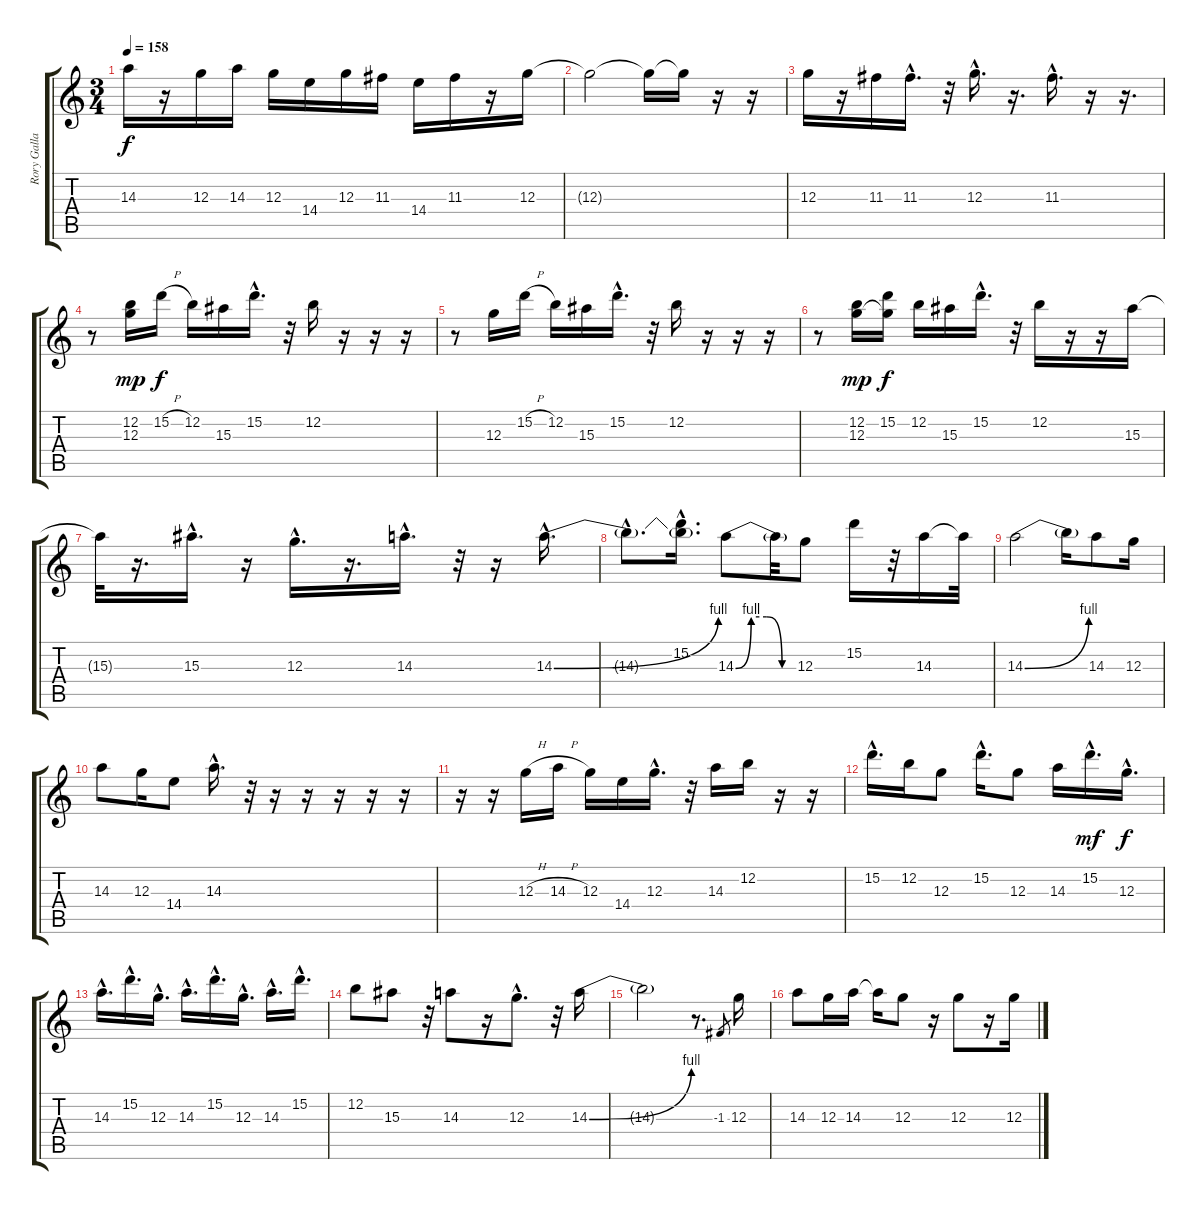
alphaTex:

\track ("Rory Gallagher (For Sound)" "Rory Galla") {instrument electricguitarclean}
\staff {score tabs}
\tuning (E4 B3 G3 D3 A2 E2) {hide}
\ts (3 4)
\tempo 158
\clef g2
\ks c
14.3.16{dy f} r.16 12.3.16 14.3.16 12.3.16 14.4.16 12.3.16 11.3.16 14.4.16 11.3.16 r.16 12.3.16 |
12.3{t}.2 12.3{t}.16 12.3{t}.16 r.16 r.16 |
12.3.16 r.16 11.3.16 11.3{hac}.16{d} r.32 12.3{hac}.16{d} r.16{d} 11.3{hac}.16{d} r.16 r.16{d} |
r.8 (12.2 12.3).16{dy mp} 15.2{h}.16{dy f} 12.2.16 15.3.16 15.2{hac}.16{d} r.32 12.2.16 r.16 r.16 r.16 |
r.8 12.3.16 15.2{h}.16 12.2.16 15.3.16 15.2{hac}.16{d} r.32 12.2.16 r.16 r.16 r.16 |
r.8 (12.2 12.3).16{dy mp} (15.2 12.3{t}).16{dy f} 12.2.16 15.3.16 15.2{hac}.16{d} r.32 12.2.16 r.16 r.16 15.3.16 |
15.3{t}.32 r.16{d} 15.3{hac}.16{d} r.16 12.3{hac}.16{d} r.16{d} 14.3{hac}.16{d} r.32 r.16 14.3{be (bend 0 0 60 4) hac}.16{d} |
14.3{hac t}.8{d} (15.2{hac} 14.3{hac t}).16{d} 14.3{be (custom 0 0 15 4 30 4 45 0 60 0)}.8 14.3{t}.32 12.3.8 15.2.16 r.32 14.3.16 14.3{t}.32 |
14.3{be (bend 0 0 60 4)}.2 14.3{t}.16 14.3.8 12.3.16 |
14.3.8 12.3.16 14.4.8 14.3{hac}.16{d} r.32 r.16 r.16 r.16 r.16 r.16 |
r.16 r.16 12.3{h}.16 14.3{h}.16 12.3.16 14.4.16 12.3{hac}.16{d} r.32 14.3.16 12.2.16 r.16 r.16 |
15.2{hac}.16{d} 12.2.16 12.3.8 15.2{hac}.16{d} 12.3.8 14.3.16 15.2{hac}.16{d dy mf} 12.3{hac}.16{d dy f} |
14.3{hac}.16{d} 15.2{hac}.16{d} 12.3{hac}.16{d} 14.3{hac}.16{d} 15.2{hac}.16{d} 12.3{hac}.16{d} 14.3{hac}.16{d} 15.2{hac}.16{d} |
12.2.8 15.3.8 r.32 14.3.8 r.16 12.3{hac}.8{d} r.32 14.3{be (bend 0 0 60 4)}.16 |
14.3{t}.2 r.8{d} -1.3.8{gr} 12.3.16 |
14.3.8 12.3.16 14.3.16 14.3{t}.16 12.3.8 r.16 12.3.8{instrument guitarharmonics} r.16 12.3.16
